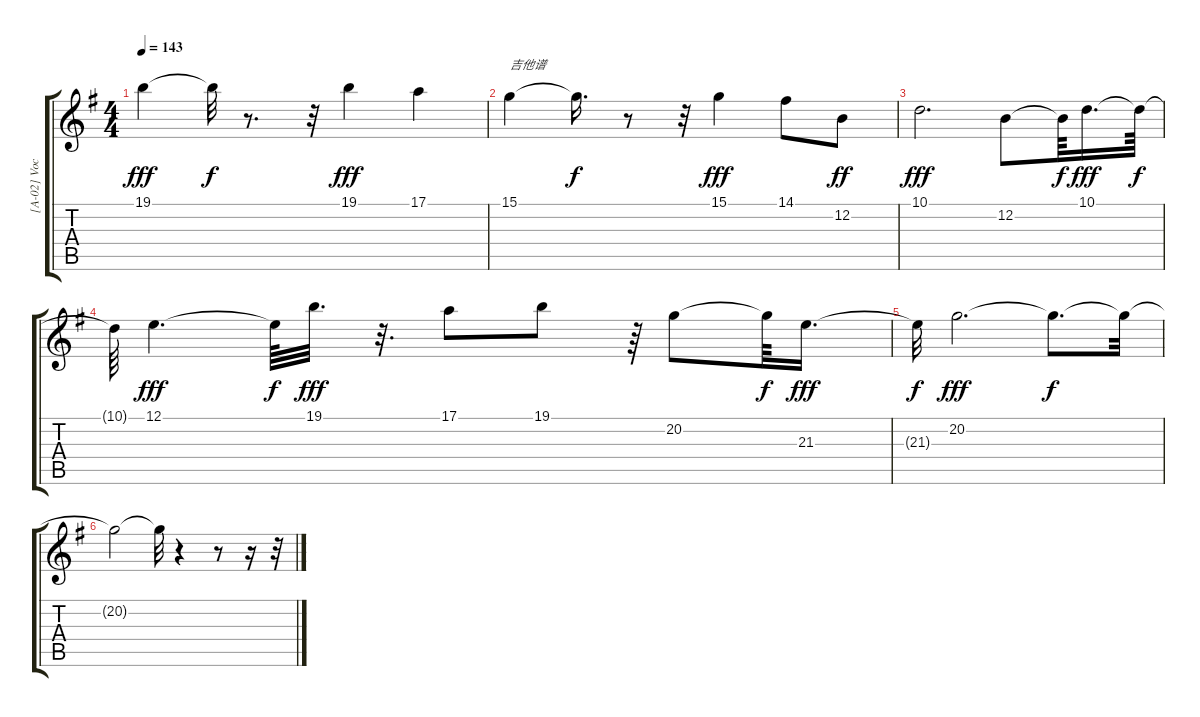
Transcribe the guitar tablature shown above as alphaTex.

\track ("[A-02] Vocal" "[A-02] Voc") {instrument lead8bassandlead}
\staff {score tabs}
\tuning (E4 B3 G3 D3 A2 E2) {hide}
\ts (4 4)
\tempo 143
\clef g2
\ks g
19.1.4{dy fff} 19.1{t}.32{dy f} r.8{d} r.32 19.1.4{dy fff} 17.1.4 |
15.1.4{txt "吉他谱"} 15.1{t}.16{d dy f} r.8 r.32 15.1.4{dy fff} 14.1.8 12.2.8{dy ff} |
10.1.2{d dy fff} 12.2.8 12.2{t}.64{dy f} 10.1.16{d dy fff} 10.1{t}.64{dy f} |
10.1{t}.64 12.1.4{d dy fff} 12.1{t}.64{dy f} 19.1.32{d dy fff} r.32{d} 17.1.8 19.1.8 r.64 20.2.8 20.2{t}.64{dy f} 21.3.16{d dy fff} |
21.3{t}.32{dy f} 20.2.2{d dy fff} 20.2{t}.8{d dy f} 20.2{t}.32 |
20.2{t}.2 20.2{t}.32 r.4 r.8 r.16 r.32
